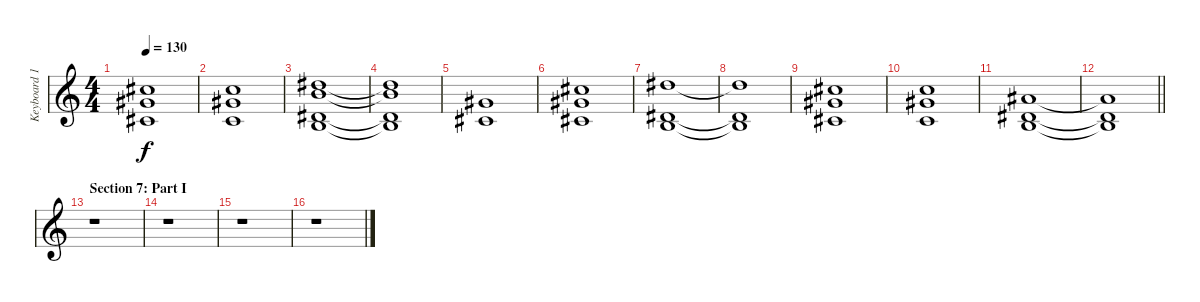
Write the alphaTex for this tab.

\track ("Keyboard 1 (Strings)" "Keyboard 1") {instrument stringensemble1}
\staff {score}
\tuning (E4 B3 G3 D3 A2 E2) {hide}
\ts (4 4)
\tempo 130
\clef g2
\ks c
(9.1 9.2 11.4).1{dy f} |
(8.1 9.2 10.4).1 |
(11.1 12.2 13.4 14.5).1 |
(11.1{t} 12.2{t} 13.4{t} 14.5{t}).1 |
(9.2 11.4).1 |
(9.1 9.2 11.4).1 |
(11.1 13.4 14.5).1 |
(11.1{t} 13.4{t} 14.5{t}).1 |
(9.1 9.2 11.4).1 |
(8.1 9.2 10.4).1 |
(11.2 13.4 14.5).1 |
\barLineRight lightlight
(11.2{t} 13.4{t} 14.5{t}).1 |
\section ("" "Section 7: Part I")
r.1 |
r.1 |
r.1 |
r.1
